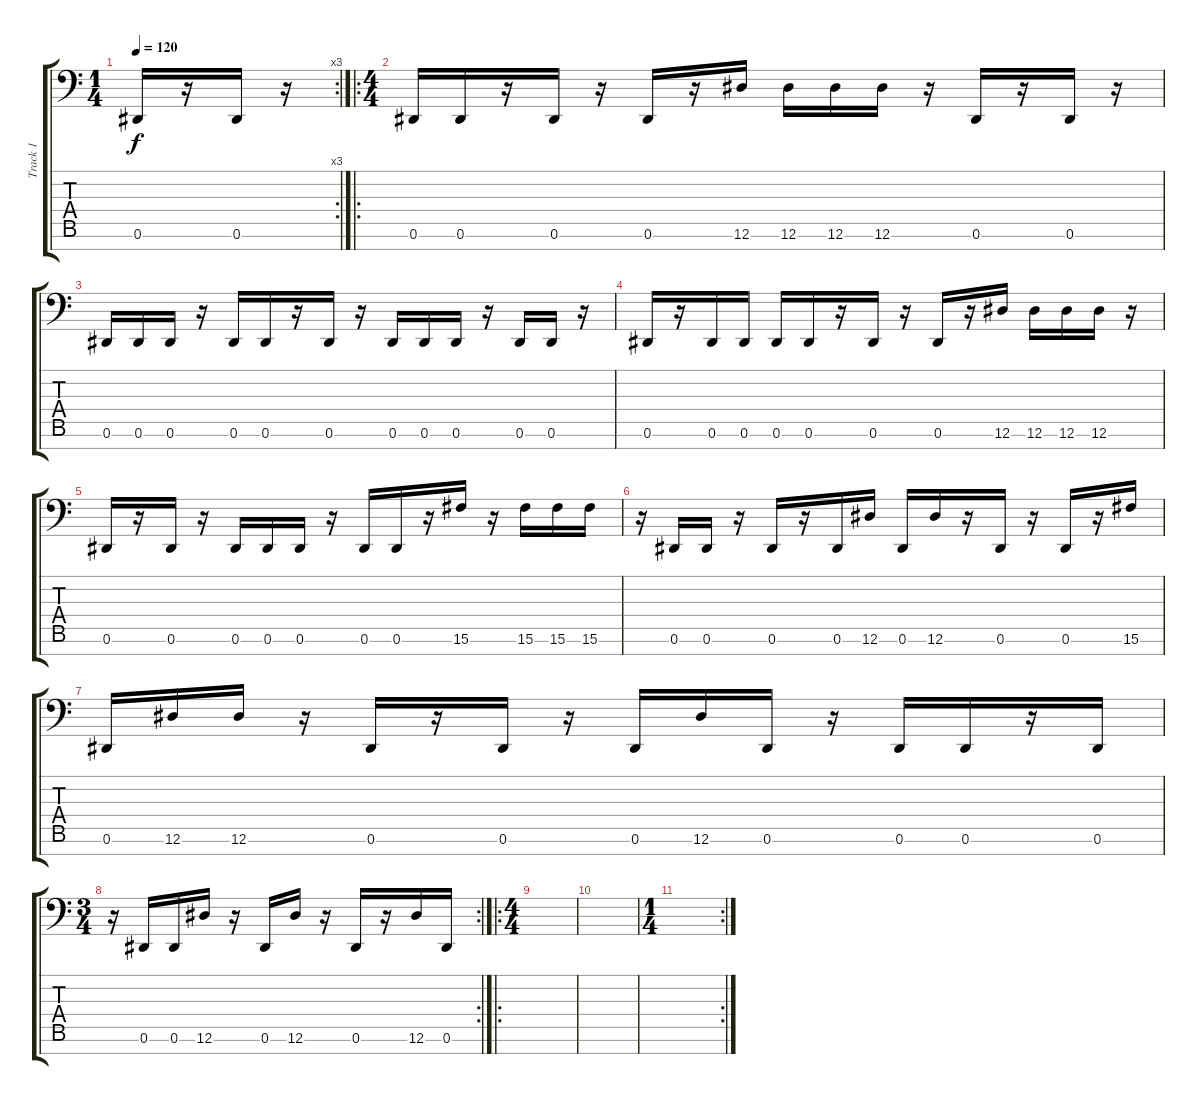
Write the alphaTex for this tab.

\track ("Track 1" "Track 1") {instrument acousticgrandpiano}
\staff {score tabs}
\tuning (Eb4 Bb3 Gb3 Db3 Ab2 Eb2 Bb1) {hide}
\rc 3
\ts (1 4)
\tempo 120
\clef f4
\ks c
0.6.16{dy f} r.16 0.6.16 r.16 |
\ro
\ts (4 4)
0.6.16 0.6.16 r.16 0.6.16 r.16 0.6.16 r.16 12.6.16 12.6.16 12.6.16 12.6.16 r.16 0.6.16 r.16 0.6.16 r.16 |
0.6.16 0.6.16 0.6.16 r.16 0.6.16 0.6.16 r.16 0.6.16 r.16 0.6.16 0.6.16 0.6.16 r.16 0.6.16 0.6.16 r.16 |
0.6.16 r.16 0.6.16 0.6.16 0.6.16 0.6.16 r.16 0.6.16 r.16 0.6.16 r.16 12.6.16 12.6.16 12.6.16 12.6.16 r.16 |
0.6.16 r.16 0.6.16 r.16 0.6.16 0.6.16 0.6.16 r.16 0.6.16 0.6.16 r.16 15.6.16 r.16 15.6.16 15.6.16 15.6.16 |
r.16 0.6.16 0.6.16 r.16 0.6.16 r.16 0.6.16 12.6.16 0.6.16 12.6.16 r.16 0.6.16 r.16 0.6.16 r.16 15.6.16 |
0.6.16 12.6.16 12.6.16 r.16 0.6.16 r.16 0.6.16 r.16 0.6.16 12.6.16 0.6.16 r.16 0.6.16 0.6.16 r.16 0.6.16 |
\rc 2
\ts (3 4)
r.16 0.6.16 0.6.16 12.6.16 r.16 0.6.16 12.6.16 r.16 0.6.16 r.16 12.6.16 0.6.16 |
\ro
\ts (4 4)
|
|
\rc 2
\ts (1 4)
